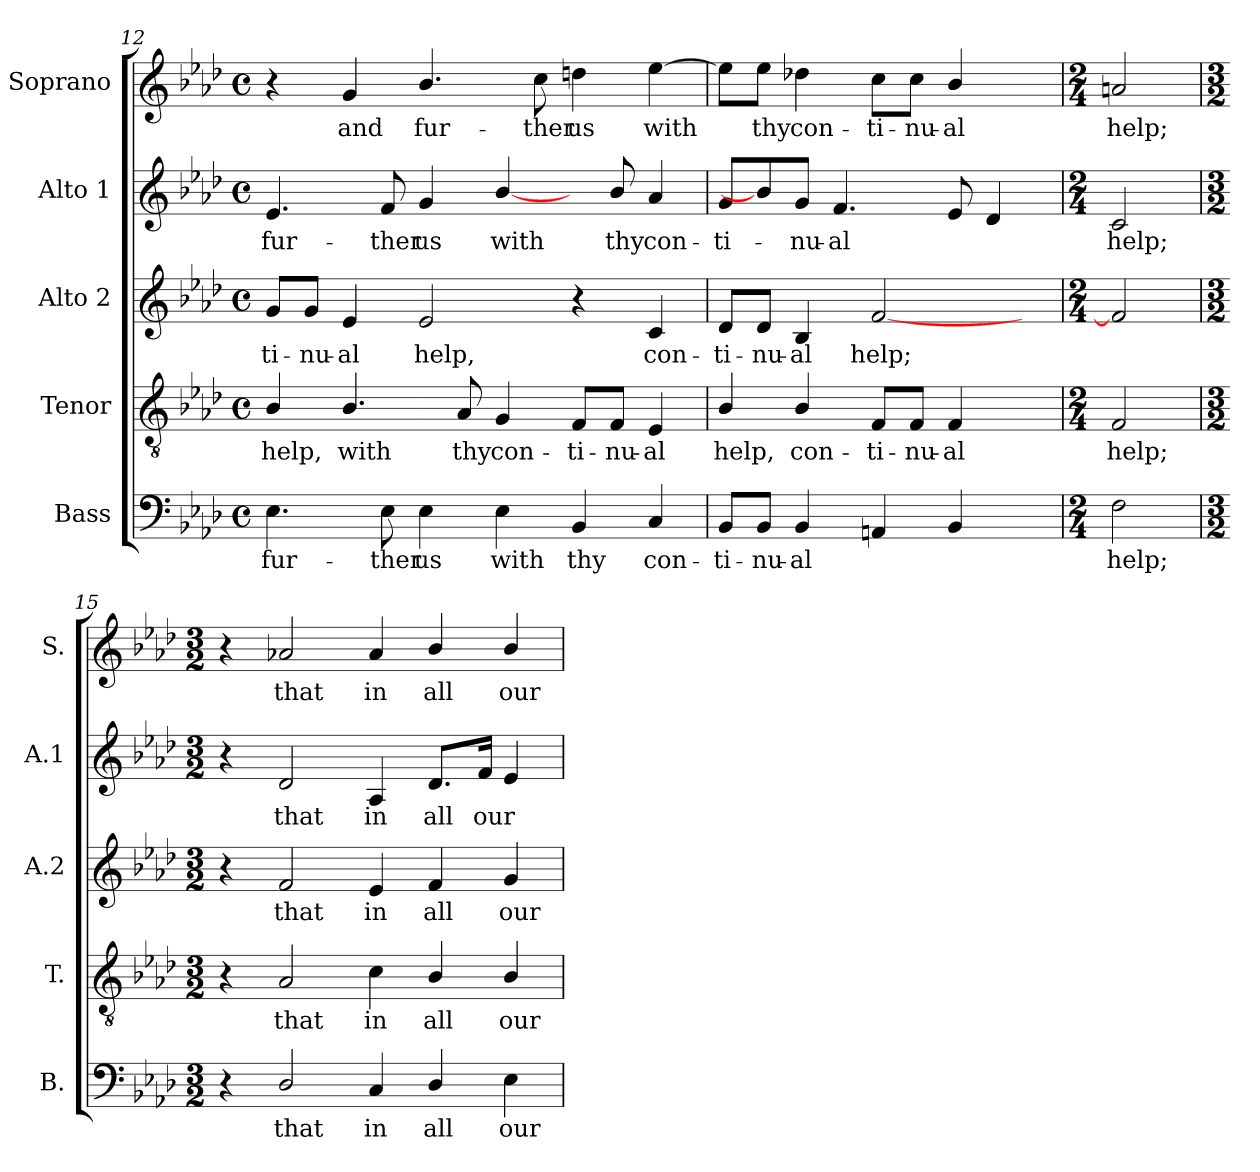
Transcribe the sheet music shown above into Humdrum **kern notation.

**kern	**text	**kern	**text	**kern	**text	**kern	**text	**kern	**text
*part5	*part5	*part4	*part4	*part3	*part3	*part2	*part2	*part1	*part1
*staff5	*staff5	*staff4	*staff4	*staff3	*staff3	*staff2	*staff2	*staff1	*staff1
*I"Bass	*	*I"Tenor	*	*I"Alto 2	*	*I"Alto 1	*	*I"Soprano	*
*I'B.	*	*I'T.	*	*I'A.2	*	*I'A.1	*	*I'S.	*
!!LO:LB:g=z
*clefF4	*	*clefGv2	*	*clefG2	*	*clefG2	*	*clefG2	*
*	*	*ITrd7c12	*	*	*	*	*	*	*
*k[b-e-a-d-]	*	*k[b-e-a-d-]	*	*k[b-e-a-d-]	*	*k[b-e-a-d-]	*	*k[b-e-a-d-]	*
*A-:	*	*A-:	*	*A-:	*	*A-:	*	*A-:	*
*M4/4	*	*M4/4	*	*M4/4	*	*M4/4	*	*M4/4	*
*met(c)	*	*met(c)	*	*met(c)	*	*met(c)	*	*met(c)	*
=12	=12	=12	=12	=12	=12	=12	=12	=12	=12
!	!LO:LY:b:color=#000000	!	!	!	!	!	!	!	!
!	!	!	!LO:LY:b:color=#000000	!	!	!	!	!	!
!	!	!	!	!	!LO:LY:b:color=#000000	!	!	!	!
!	!	!	!	!	!	!	!LO:LY:b:color=#000000	!	!
4.E-i\	fur-	4BB-i/	help,	8gi/L	-ti-	4.e-i/	fur-	4r	.
!	!	!	!	!	!LO:LY:b:color=#000000	!	!	!	!
.	.	.	.	8gi/J	-nu-	.	.	.	.
!	!	!	!LO:LY:b:color=#000000	!	!	!	!	!	!
!	!	!	!	!	!LO:LY:b:color=#000000	!	!	!	!
!	!	!	!	!	!	!	!	!	!LO:LY:b:color=#000000
.	.	4.BB-i/	with	4e-i/	-al	.	.	4gi/	and
!	!LO:LY:b:color=#000000	!	!	!	!	!	!	!	!
!	!	!	!	!	!	!	!LO:LY:b:color=#000000	!	!
8E-i\	-ther	.	.	.	.	8fi/	-ther	.	.
!	!LO:LY:b:color=#000000	!	!	!	!	!	!	!	!
!	!	!	!	!	!LO:LY:b:color=#000000	!	!	!	!
!	!	!	!	!	!	!	!LO:LY:b:color=#000000	!	!
!	!	!	!	!	!	!	!	!	!LO:LY:b:color=#000000
4E-i\	us	.	.	2e-i/	help,	4gi/	us	4.b-i/	fur-
!	!	!	!LO:LY:b:color=#000000	!	!	!	!	!	!
.	.	8AA-i/	thy	.	.	.	.	.	.
!	!LO:LY:b:color=#000000	!	!	!	!	!	!	!	!
!	!	!	!LO:LY:b:color=#000000	!	!	!	!	!	!
!	!	!	!	!	!	!	!LO:LY:b:color=#000000	!	!
4E-i\	with	4GGi/	con-	.	.	[4b-i/	with	.	.
!	!	!	!	!	!	!	!	!	!LO:LY:b:color=#000000
.	.	.	.	.	.	.	.	8cci\	-ther
!	!LO:LY:b:color=#000000	!	!	!	!	!	!	!	!
!	!	!	!LO:LY:b:color=#000000	!	!	!	!	!	!
!	!	!	!	!	!	!	!	!	!LO:LY:b:color=#000000
4BB-i/	thy	8FFi/L	-ti-	4r	.	8ryy	.	4ddni\	us
!	!	!	!LO:LY:b:color=#000000	!	!	!	!	!	!
!	!	!	!	!	!	!	!LO:LY:b:color=#000000	!	!
.	.	8FFi/J	-nu-	.	.	8b-i/	thy	.	.
!	!LO:LY:b:color=#000000	!	!	!	!	!	!	!	!
!	!	!	!LO:LY:b:color=#000000	!	!	!	!	!	!
!	!	!	!	!	!LO:LY:b:color=#000000	!	!	!	!
!	!	!	!	!	!	!	!LO:LY:b:color=#000000	!	!
!	!	!	!	!	!	!	!	!	!LO:LY:b:color=#000000
4Ci/	con-	4EE-i/	-al	4ci/	con-	4a-i/	con-	[4ee-i\	with
=13	=13	=13	=13	=13	=13	=13	=13	=13	=13
!	!LO:LY:b:color=#000000	!	!	!	!	!	!	!	!
!	!	!	!LO:LY:b:color=#000000	!	!	!	!	!	!
!	!	!	!	!	!LO:LY:b:color=#000000	!	!	!	!
!	!	!	!	!	!	!	!LO:LY:b:color=#000000	!	!
8BB-i/L	-ti-	4BB-i/	help,	8d-i/L	-ti-	8gi/L	-ti-	8ee-i\L]	.
!	!LO:LY:b:color=#000000	!	!	!	!	!	!	!	!
!	!	!	!	!	!LO:LY:b:color=#000000	!	!	!	!
!	!	!	!	!	!	!	!	!	!LO:LY:b:color=#000000
8BB-i/J	-nu-	.	.	8d-i/J	-nu-	8b-i/]	.	8ee-i\J	thy
!	!LO:LY:b:color=#000000	!	!	!	!	!	!	!	!
!	!	!	!LO:LY:b:color=#000000	!	!	!	!	!	!
!	!	!	!	!	!LO:LY:b:color=#000000	!	!	!	!
!	!	!	!	!	!	!	!LO:LY:b:color=#000000	!	!
!	!	!	!	!	!	!	!	!	!LO:LY:b:color=#000000
4BB-i/	-al	4BB-i/	con-	4B-i/	-al	8gi/J	-nu-	4dd-Xi\	con-
!	!	!	!	!	!	!	!LO:LY:b:color=#000000	!	!
.	.	.	.	.	.	4.fi/	-al	.	.
!	!	!	!LO:LY:b:color=#000000	!	!	!	!	!	!
!	!	!	!	!	!LO:LY:b:color=#000000	!	!	!	!
!	!	!	!	!	!	!	!	!	!LO:LY:b:color=#000000
4AAni/	.	8FFi/L	-ti-	[2fi/	help;	.	.	8cci\L	-ti-
!	!	!	!LO:LY:b:color=#000000	!	!	!	!	!	!
!	!	!	!	!	!	!	!	!	!LO:LY:b:color=#000000
.	.	8FFi/J	-nu-	.	.	.	.	8cci\J	-nu-
!	!	!	!LO:LY:b:color=#000000	!	!	!	!	!	!
!	!	!	!	!	!	!	!	!	!LO:LY:b:color=#000000
4BB-i/	.	4FFi/	-al	.	.	8e-i/	.	4b-i/	-al
.	.	.	.	.	.	4d-i/	.	.	.
8ryy	.	8ryy	.	8ryy	.	.	.	8ryy	.
=14	=14	=14	=14	=14	=14	=14	=14	=14	=14
*M2/4	*	*M2/4	*	*M2/4	*	*M2/4	*	*M2/4	*
!	!LO:LY:b:color=#000000	!	!	!	!	!	!	!	!
!	!	!	!LO:LY:b:color=#000000	!	!	!	!	!	!
!	!	!	!	!	!	!	!LO:LY:b:color=#000000	!	!
!	!	!	!	!	!	!	!	!	!LO:LY:b:color=#000000
2Fi\	help;	2FFi/	help;	2fi/]	.	2ci/	help;	2ani/	help;
=15	=15	=15	=15	=15	=15	=15	=15	=15	=15
*M3/2	*	*M3/2	*	*M3/2	*	*M3/2	*	*M3/2	*
4r	.	4r	.	4r	.	4r	.	4r	.
!	!LO:LY:b:color=#000000	!	!	!	!	!	!	!	!
!	!	!	!LO:LY:b:color=#000000	!	!	!	!	!	!
!	!	!	!	!	!LO:LY:b:color=#000000	!	!	!	!
!	!	!	!	!	!	!	!LO:LY:b:color=#000000	!	!
!	!	!	!	!	!	!	!	!	!LO:LY:b:color=#000000
2D-i/	that	2AA-i/	that	2fi/	that	2d-i/	that	2a-Xi/	that
!	!LO:LY:b:color=#000000	!	!	!	!	!	!	!	!
!	!	!	!LO:LY:b:color=#000000	!	!	!	!	!	!
!	!	!	!	!	!LO:LY:b:color=#000000	!	!	!	!
!	!	!	!	!	!	!	!LO:LY:b:color=#000000	!	!
!	!	!	!	!	!	!	!	!	!LO:LY:b:color=#000000
4Ci/	in	4Ci\	in	4e-i/	in	4A-i/	in	4a-i/	in
!	!LO:LY:b:color=#000000	!	!	!	!	!	!	!	!
!	!	!	!LO:LY:b:color=#000000	!	!	!	!	!	!
!	!	!	!	!	!LO:LY:b:color=#000000	!	!	!	!
!	!	!	!	!	!	!	!LO:LY:b:color=#000000	!	!
!	!	!	!	!	!	!	!	!	!LO:LY:b:color=#000000
4D-i/	all	4BB-i/	all	4fi/	all	8.d-i/L	all	4b-i/	all
!	!	!	!	!	!	!	!LO:LY:b:color=#000000	!	!
.	.	.	.	.	.	16fi/Jk	our	.	.
!	!LO:LY:b:color=#000000	!	!	!	!	!	!	!	!
!	!	!	!LO:LY:b:color=#000000	!	!	!	!	!	!
!	!	!	!	!	!LO:LY:b:color=#000000	!	!	!	!
!	!	!	!	!	!	!	!	!	!LO:LY:b:color=#000000
4E-i\	our	4BB-i/	our	4gi/	our	4e-i/	.	4b-i/	our
=	=	=	=	=	=	=	=	=	=
*-	*-	*-	*-	*-	*-	*-	*-	*-	*-
